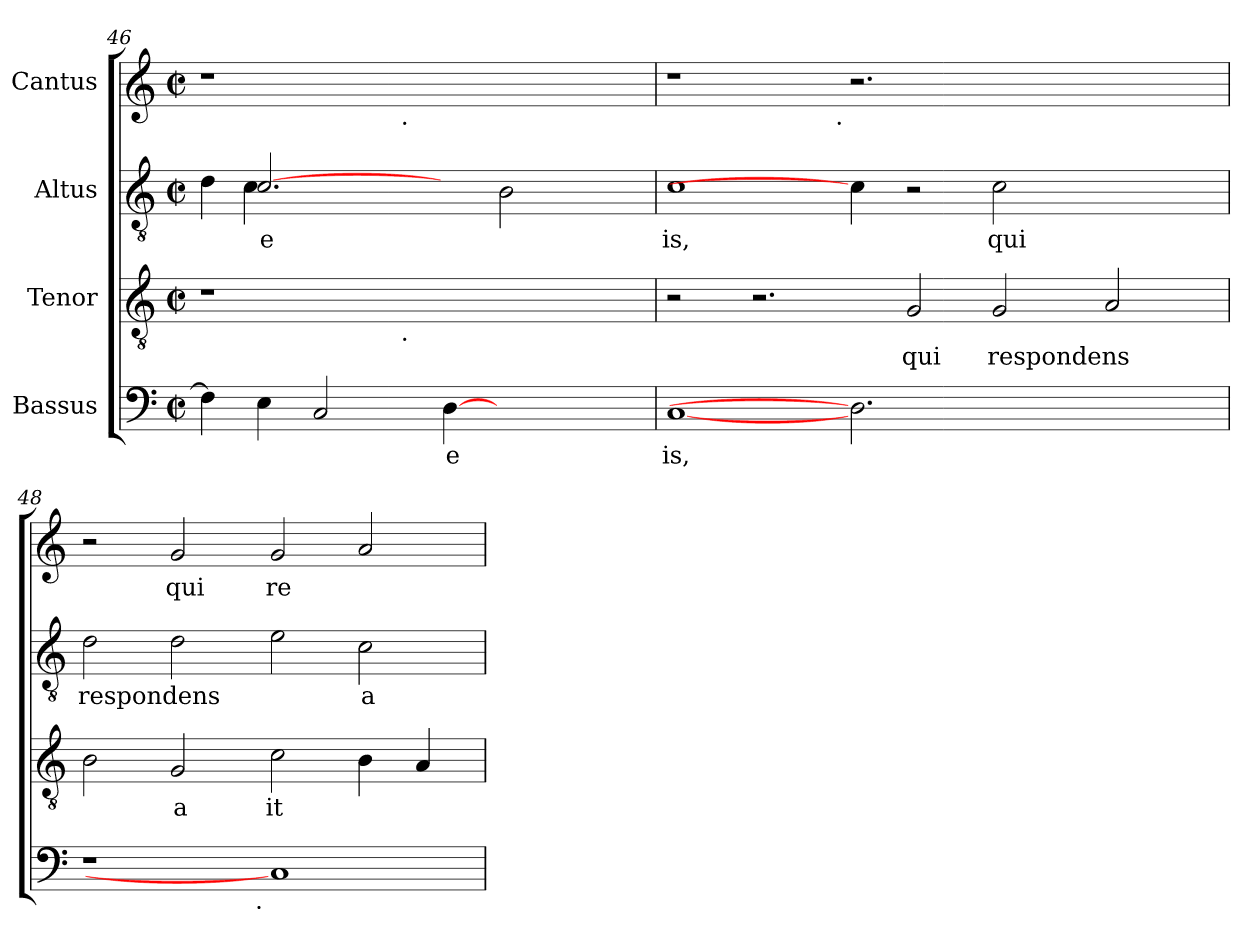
**kern	**text	**kern	**text	**kern	**text	**kern	**text
*part4	*part4	*part3	*part3	*part2	*part2	*part1	*part1
*staff4	*staff4	*staff3	*staff3	*staff2	*staff2	*staff1	*staff1
*I"Bassus	*	*I"Tenor	*	*I"Altus	*	*I"Cantus	*
!!LO:PB:g=z
*clefF4	*	*clefGv2	*	*clefGv2	*	*clefG2	*
*k[]	*	*k[]	*	*k[]	*	*k[]	*
*C:	*	*C:	*	*C:	*	*C:	*
*M2/2	*	*M2/2	*	*M2/2	*	*M2/2	*
*met(c|)	*	*met(c|)	*	*met(c|)	*	*met(c|)	*
=46	=46	=46	=46	=46	=46	=46	=46
!	!LO:LY:b:cj	!	!	!	!LO:LY:b:cj	!	!
*	*	*^	*	*^	*	*^	*
4F\]	.	1r	2ryy	.	4d\	4ryy	.	1r	2ryy	.
!	!LO:LY:b:cj	!	!	!	!	!	!LO:LY:b:cj	!	!	!
4E\	.	.	.	.	[2.c	4c\	e	.	.	.
2C/	.	.	4ryy	.	.	1ryy	.	.	4ryy	.
.	.	.	16.ryy	.	.	.	.	.	16.ryy	.
!	!	!	!	!	!	!	!	!	!LO:TX:b:t=.	!
!	!	!	!LO:TX:b:t=.	!	!	!	!	!	!	!
.	.	.	2ryy	.	.	.	.	.	2ryy	.
!	!LO:LY:b:cj	!	!	!	!	!	!	!	!	!
[4D	e	2.ryy	.	.	4ryy	.	.	2.ryy	.	.
!	!	!	!	!	!	!	!LO:LY:b:cj	!	!	!
2ryy	.	.	.	.	2B\	.	.	.	.	.
.	.	.	4ryy	.	.	.	.	.	4ryy	.
.	.	.	.	.	.	4ryy	.	.	.	.
.	.	.	8ryy	.	.	.	.	.	8ryy	.
.	.	.	32ryy	.	.	.	.	.	32ryy	.
=47	=47	=47	=47	=47	=47	=47	=47	=47	=47	=47
!	!LO:LY:b:cj	!	!	!	!	!	!LO:LY:b:cj	!	!	!
*	*	*v	*v	*	*	*	*	*	*	*
*	*	*	*	*v	*v	*	*	*	*
[1C	is,	2r	.	1c	is,	1r	2ryy	.
.	.	2.r	.	.	.	.	4...ryy	.
!	!	!	!	!	!	!	!LO:TX:b:t=.	!
.	.	.	.	.	.	.	1ryy	.
2.D]	.	.	.	4c]	.	2.r	.	.
!	!	!	!LO:LY:b:cj	!	!	!	!	!
.	.	2G/	qui	2r	.	.	.	.
!	!	!	!LO:LY:b:cj	!	!LO:LY:b:cj	!	!	!
1ryy	.	2G/	respondens	2c\	qui	1ryy	.	.
.	.	.	.	.	.	.	2ryy	.
!	!	!	!LO:LY:b:cj	!	!	!	!	!
.	.	2A/	.	2ryy	.	.	.	.
.	.	.	.	.	.	.	4ryy	.
.	.	.	.	.	.	.	32ryy	.
=48	=48	=48	=48	=48	=48	=48	=48	=48
!	!	!	!LO:LY:b:cj	!	!LO:LY:b:cj	!	!	!
*^	*	*	*	*	*	*v	*v	*
1r	2ryy	.	2B\	.	2d\	respondens	2r	.
!	!	!	!	!LO:LY:b:cj	!	!LO:LY:b:cj	!	!LO:LY:b:cj
.	4...ryy	.	2G/	a	2d\	.	2g/	qui
!	!LO:TX:b:t=.	!	!	!	!	!	!	!
.	1ryy	.	.	.	.	.	.	.
!	!	!	!	!LO:LY:b:cj	!	!LO:LY:b:cj	!	!LO:LY:b:cj
1C]	.	.	2c\	it	2e\	.	2g/	re-
!	!	!	!	!LO:LY:b:cj	!	!LO:LY:b:cj	!	!LO:LY:b:cj
.	.	.	4B\	.	2c\	a	2a/	--
!	!	!	!	!LO:LY:b:cj	!	!	!	!
.	.	.	4A/	.	.	.	.	.
.	32ryy	.	.	.	.	.	.	.
*v	*v	*	*	*	*	*	*	*
=	=	=	=	=	=	=	=
*-	*-	*-	*-	*-	*-	*-	*-
